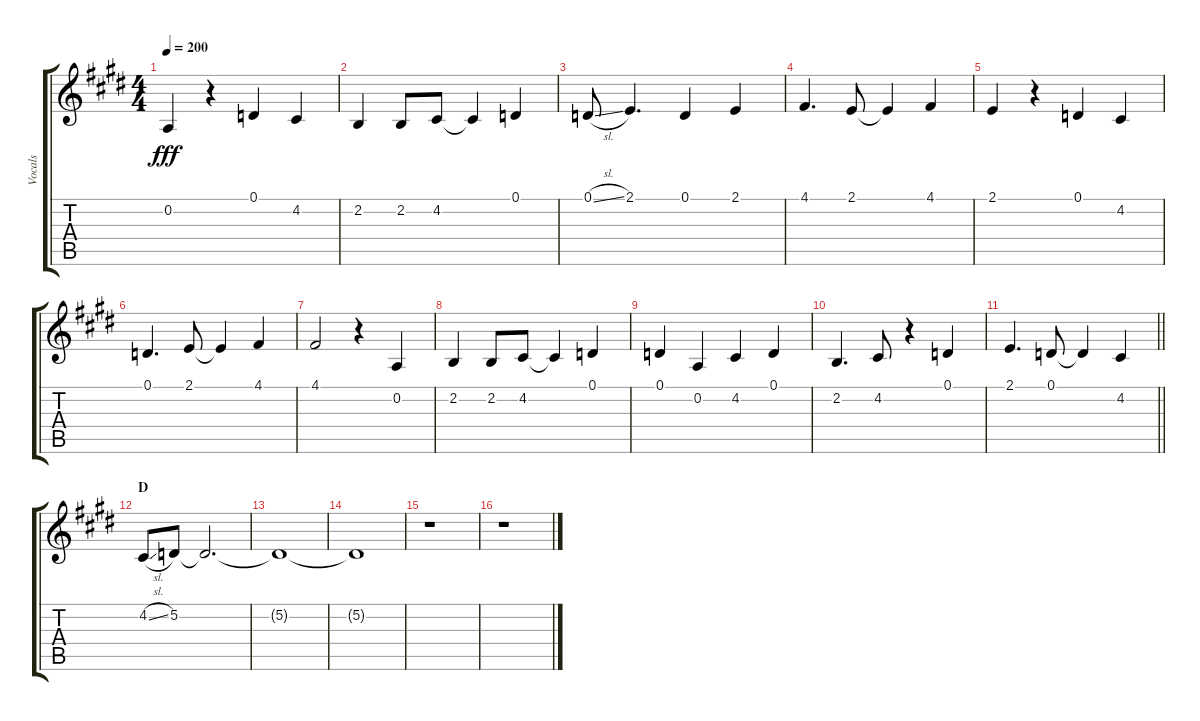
\track ("Vocals" "Vocals") {instrument voiceoohs}
\staff {score tabs}
\tuning (D4 A3 F3 C3 G2 D2) {hide}
\ts (4 4)
\tempo 200
\clef g2
\ks e
0.2.4{dy fff} r.4 0.1.4 4.2.4 |
2.2.4 2.2.8 4.2.8 4.2{t}.4 0.1.4 |
0.1{sl}.8 2.1.4{d} 0.1.4 2.1.4 |
4.1.4{d} 2.1.8 2.1{t}.4 4.1.4 |
2.1.4 r.4 0.1.4 4.2.4 |
0.1.4{d} 2.1.8 2.1{t}.4 4.1.4 |
4.1.2 r.4 0.2.4 |
2.2.4 2.2.8 4.2.8 4.2{t}.4 0.1.4 |
0.1.4 0.2.4 4.2.4 0.1.4 |
2.2.4{d} 4.2.8 r.4 0.1.4 |
\barLineRight lightlight
2.1.4{d} 0.1.8 0.1{t}.4 4.2.4 |
\section ("" "D")
4.2{sl}.8 5.2.8 5.2{t}.2{d} |
5.2{t}.1 |
5.2{t}.1 |
r.1 |
r.1
